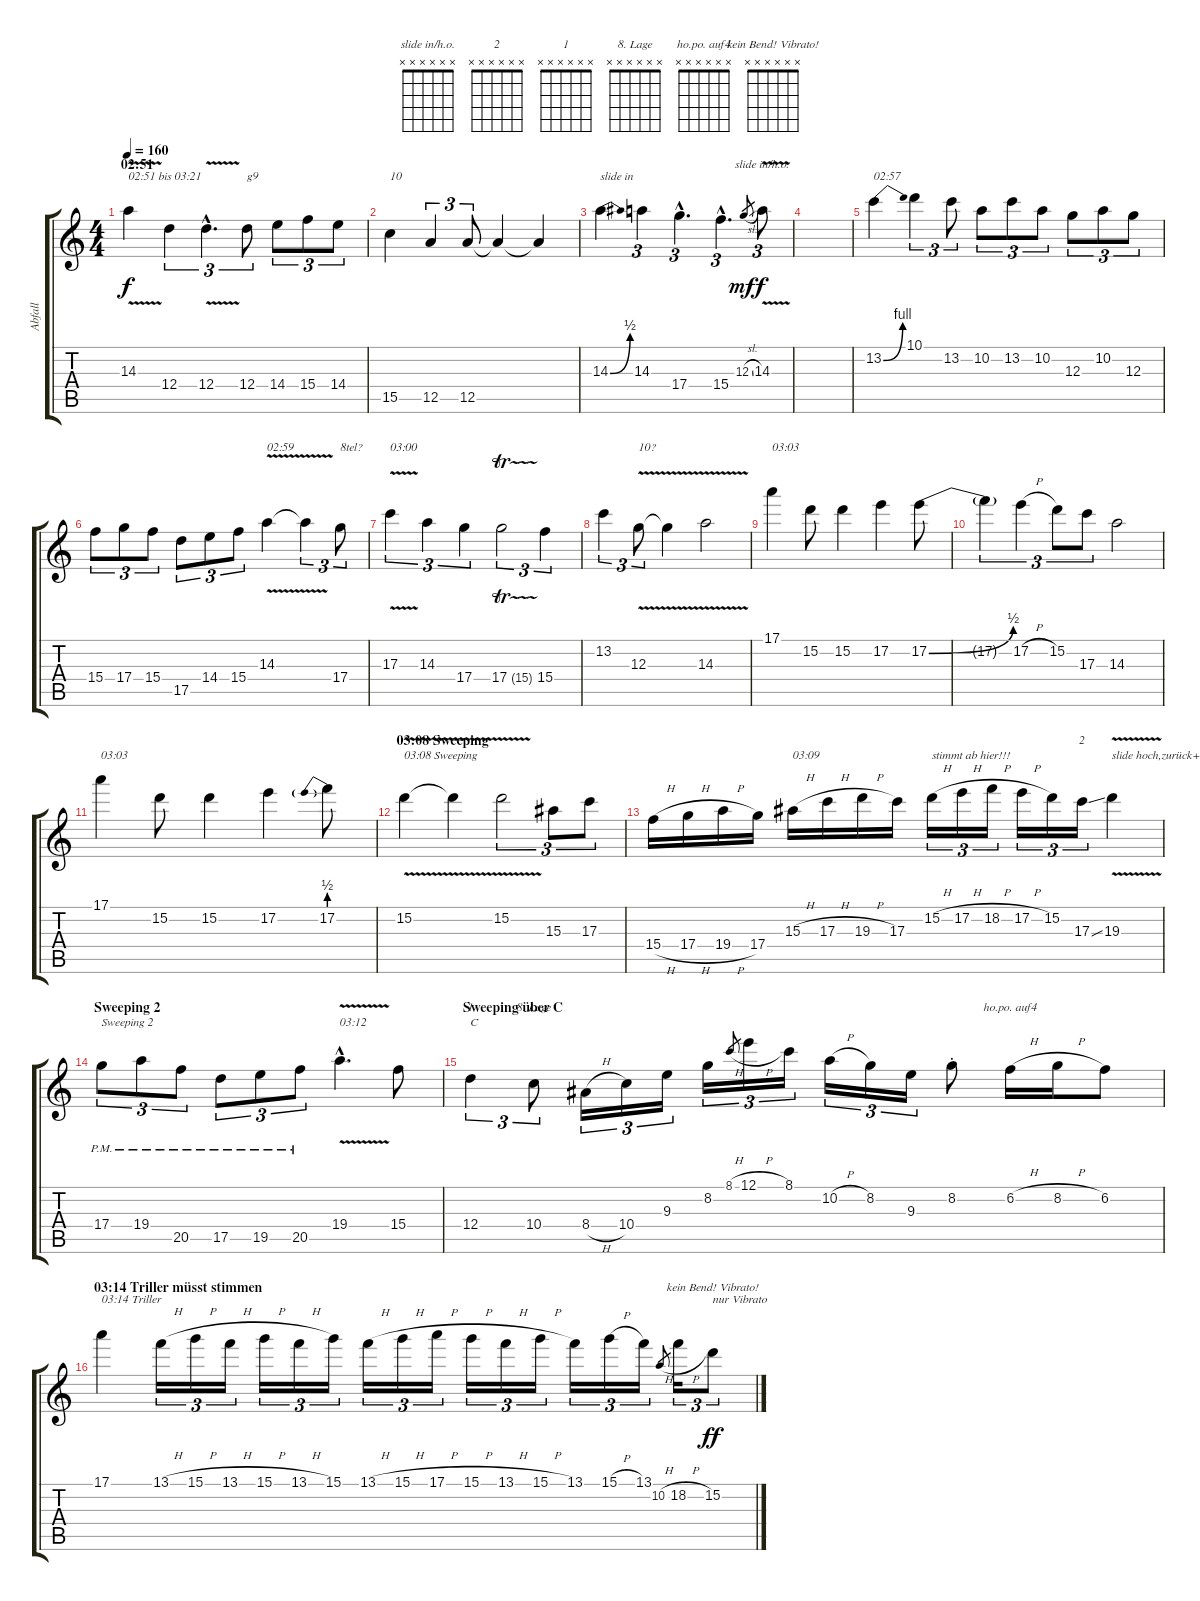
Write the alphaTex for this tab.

\track ("Abfall" "Abfall") {instrument acousticguitarnylon}
\staff {score tabs}
\tuning (E4 B3 G3 D3 A2 E2) {hide}
\chord ("slide in/h.o." x x x x x x)
\chord ("2" x x x x x x)
\chord ("1" x x x x x x)
\chord ("8. Lage" x x x x x x)
\chord ("ho.po. auf4" x x x x x x)
\chord ("kein Bend! Vibrato!" x x x x x x)
\ts (4 4)
\section ("" "02:51")
\tempo 160
\clef g2
\ks c
14.3{v}.4{txt "02:51 bis 03:21" dy f} 12.4.4{tu (3 2)} 12.4{v hac}.4{d tu (3 2)} 12.4.8{tu (3 2) txt "g9"} 14.4.8{tu (3 2)} 15.4.8{tu (3 2)} 14.4.8{tu (3 2)} |
15.5.4{txt "10"} 12.5.4{tu (3 2)} 12.5.8{tu (3 2)} 12.5{t}.4 12.5{t}.4 |
14.3{be (bend 0 0 60 2)}.4{txt "slide in"} 14.3.4{tu (3 2)} 17.4{hac}.4{d tu (3 2)} 15.4{hac}.4{d tu (3 2)} 12.3{sl}.8{gr dy mf} 14.3{v}.8{tu (3 2) ch "slide in/h.o." dy f} |
|
13.2{be (bend 0 0 60 4)}.4{txt "02:57"} 10.1.4{tu (3 2)} 13.2.8{tu (3 2)} 10.2.8{tu (3 2)} 13.2.8{tu (3 2)} 10.2.8{tu (3 2)} 12.3.8{tu (3 2)} 10.2.8{tu (3 2)} 12.3.8{tu (3 2)} |
15.4.8{tu (3 2)} 17.4.8{tu (3 2)} 15.4.8{tu (3 2)} 17.5.8{tu (3 2)} 14.4.8{tu (3 2)} 15.4.8{tu (3 2)} 14.3{v}.4{txt "02:59"} 14.3{t}.4{tu (3 2)} 17.4.8{tu (3 2) txt "8tel?"} |
17.3{v}.4{tu (3 2) txt "03:00"} 14.3.4{tu (3 2)} 17.4.4{tu (3 2)} 17.4{tr (15 32)}.2{tu (3 2)} 15.4.4{tu (3 2)} |
13.2.4{tu (3 2)} 12.3{v}.8{tu (3 2) txt "10?"} 12.3{t}.4 14.3{v}.2 |
17.1.4{txt "03:03"} 15.2.8 15.2.4 17.2.4 17.2{be (bend 0 0 60 2)}.8 |
17.2{t}.4{tu (3 2)} 17.2{h}.4{tu (3 2)} 15.2.8{tu (3 2)} 17.3.8{tu (3 2)} 14.3.2 |
17.1.4{txt "03:03"} 15.2.8 15.2.4 17.2.4 17.2{be (prebend 0 2 60 2)}.8 |
\section ("" "03:08 Sweeping ")
15.2{v}.4{txt "03:08 Sweeping "} 15.2{t}.4 15.2{v}.2{tu (3 2)} 15.3.8{tu (3 2)} 17.3.8{tu (3 2)} |
15.4{h}.16 17.4{h}.16 19.4{h}.16 17.4.16 15.3{h}.16{txt "03:09"} 17.3{h}.16 19.3{h}.16 17.3.16 15.2{h}.16{tu (3 2) txt "stimmt ab hier!!!"} 17.2{h}.16{tu (3 2)} 18.2{h}.16{tu (3 2)} 17.2{h}.16{tu (3 2)} 15.2.16{tu (3 2)} 17.3{ss}.16{tu (3 2) ch "2"} 19.3{v}.4{txt "slide hoch,zurück+dann p.o."} |
\section ("" "Sweeping 2")
17.4{pm}.8{tu (3 2) txt "Sweeping 2"} 19.4{pm}.8{tu (3 2)} 20.5{pm}.8{tu (3 2)} 17.5{pm}.8{tu (3 2)} 19.5{pm}.8{tu (3 2)} 20.5{pm}.8{tu (3 2)} 19.4{v hac}.4{d txt "03:12"} 15.4.8 |
\section ("" "Sweeping über C")
12.4.4{tu (3 2) ch "1" txt "C"} 10.4.8{tu (3 2) ch "8. Lage"} 8.4{h}.16{tu (3 2)} 10.4.16{tu (3 2)} 9.3.16{tu (3 2)} 8.2.16{tu (3 2)} 8.1{h}.8{gr} 12.1{h}.16{tu (3 2)} 8.1.16{tu (3 2)} 10.2{h}.16{tu (3 2)} 8.2.16{tu (3 2)} 9.3.16{tu (3 2)} 8.2{st}.8 6.2{h}.16{ch "ho.po. auf4"} 8.2{h}.16 6.2.8 |
\section ("" "03:14 Triller müsst stimmen")
17.1.4{txt "03:14 Triller"} 13.1{h}.16{tu (3 2)} 15.1{h}.16{tu (3 2)} 13.1{h}.16{tu (3 2)} 15.1{h}.16{tu (3 2)} 13.1{h}.16{tu (3 2)} 15.1.16{tu (3 2)} 13.1{h}.16{tu (3 2)} 15.1{h}.16{tu (3 2)} 17.1{h}.16{tu (3 2)} 15.1{h}.16{tu (3 2)} 13.1{h}.16{tu (3 2)} 15.1{h}.16{tu (3 2)} 13.1.16{tu (3 2)} 15.1{h}.16{tu (3 2)} 13.1.16{tu (3 2)} 10.2{h}.8{gr} 18.2{h}.16{tu (3 2)} 15.2{be (hold 0 0 60 0)}.8{tu (3 2) ch "kein Bend! Vibrato!" txt "nur Vibrato" dy ff}
